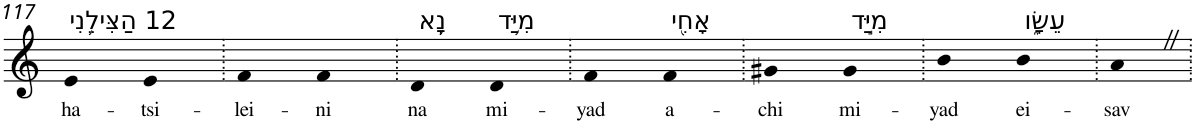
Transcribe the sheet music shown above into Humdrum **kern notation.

**kern	**text
*part1	*part1
*staff1	*staff1
*I"Piano	*
*I'Pno	*
!!LO:PB:g=z
*clefG2	*
*k[]	*
=117	=117
!LO:TX:a:t=12 הַצִּילֵ֥נִי	!
!	!LO:LY:b
4e	ha-
!	!LO:LY:b
4e	-tsi-
=118.	=118.
!	!LO:LY:b
4f	-lei-
!	!LO:LY:b
4f	-ni
=119.	=119.
!LO:TX:a:t=נָ֛א	!
!	!LO:LY:b
4d	na
!LO:TX:a:t=מִיַּ֥ד	!
!	!LO:LY:b
4d	mi-
=120.	=120.
!	!LO:LY:b
4f	-yad
!LO:TX:a:t=אָחִ֖י	!
!	!LO:LY:b
4f	a-
=121.	=121.
!	!LO:LY:b
4g#X	-chi
!LO:TX:a:t=מִיַּ֣ד	!
!	!LO:LY:b
4g#	mi-
=122.	=122.
!	!LO:LY:b
4b	-yad
!LO:TX:a:t=עֵשָׂ֑ו	!
!	!LO:LY:b
4b	ei-
=123.	=123.
!	!LO:LY:b
4aZ	-sav
=.	=.
*-	*-
